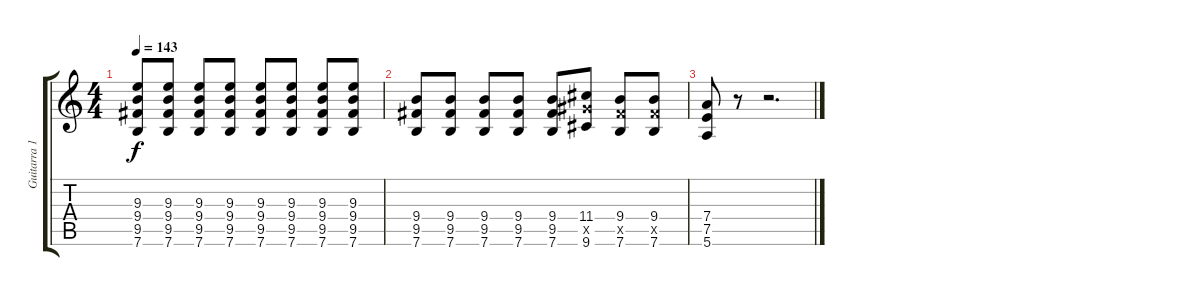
\track ("Guitarra 1 - Mathias" "Guitarra 1") {instrument distortionguitar}
\staff {score tabs}
\tuning (E4 B3 G3 D3 A2 E2) {hide}
\ts (4 4)
\tempo 143
\clef g2
\ks c
(9.3 9.4 9.5 7.6).8{dy f} (9.3 9.4 9.5 7.6).8 (9.3 9.4 9.5 7.6).8 (9.3 9.4 9.5 7.6).8 (9.3 9.4 9.5 7.6).8 (9.3 9.4 9.5 7.6).8 (9.3 9.4 9.5 7.6).8 (9.3 9.4 9.5 7.6).8 |
(9.4 9.5 7.6).8 (9.4 9.5 7.6).8 (9.4 9.5 7.6).8 (9.4 9.5 7.6).8 (9.4 9.5 7.6).8 (11.4 11.5{x} 9.6).8 (9.4 9.5{x} 7.6).8 (9.4 9.5{x} 7.6).8 |
(7.4 7.5 5.6).8 r.8 r.2{d}
